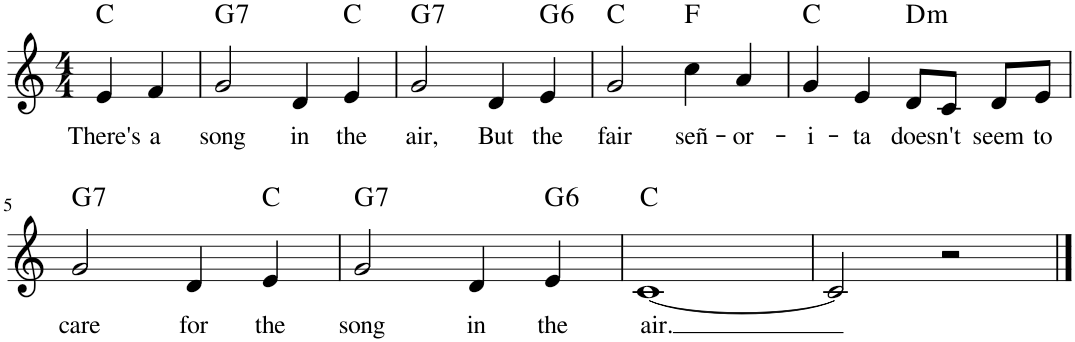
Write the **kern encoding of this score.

**kern	**text	**harte
*part1	*part1	*part1
*staff1	*staff1	*
*I"Piano	*	*
*clefG2	*	*
*k[]	*	*
*M4/4	*	*
=	=	=
!	!LO:LY:b	!
4e/	There's	C:maj
!	!LO:LY:b	!
4f/	a	.
=1	=1	=1
!	!LO:LY:b	!LO:H:kt=7
2g/	song	G:7
!	!LO:LY:b	!
4d/	in	.
!	!LO:LY:b	!
4e/	the	C:maj
=2	=2	=2
!	!LO:LY:b	!LO:H:kt=7
2g/	air,	G:7
!	!LO:LY:b	!
4d/	But	.
!	!LO:LY:b	!LO:H:kt=6
4e/	the	G:maj6
=3	=3	=3
!	!LO:LY:b	!
2g/	fair	C:maj
!	!LO:LY:b	!
4cc\	señ-	F:maj
!	!LO:LY:b	!
4a/	-or-	.
=4	=4	=4
!	!LO:LY:b	!
4g/	-i-	C:maj
!	!LO:LY:b	!
4e/	-ta	.
!	!LO:LY:b	!LO:H:kt=m
8d/L	does-	D:min
!	!LO:LY:b	!
8c/J	-n't	.
!	!LO:LY:b	!
8d/L	seem	.
!	!LO:LY:b	!
8e/J	to	.
!!LO:LB:g=z
=5	=5	=5
!	!LO:LY:b	!LO:H:kt=7
2g/	care	G:7
!	!LO:LY:b	!
4d/	for	.
!	!LO:LY:b	!
4e/	the	C:maj
=6	=6	=6
!	!LO:LY:b	!LO:H:kt=7
2g/	song	G:7
!	!LO:LY:b	!
4d/	in	.
!	!LO:LY:b	!LO:H:kt=6
4e/	the	G:maj6
=7	=7	=7
!	!LO:LY:b	!
[1c	air.	C:maj
=8	=8	=8
2c/]	.	.
2r	.	.
==	==	==
*-	*-	*-
